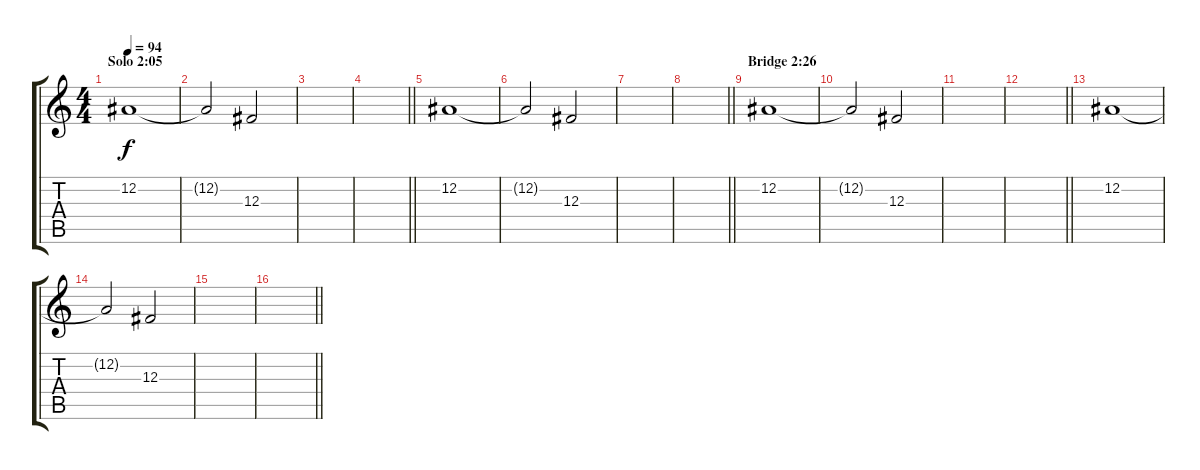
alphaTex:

\track "" {instrument lead3calliope}
\staff {score tabs}
\tuning (Eb4 Bb3 Gb3 Db3 Ab2 Eb2) {hide}
\ts (4 4)
\section ("" "Solo 2:05")
\tempo 94
\clef g2
\ks c
12.2.1{dy f} |
12.2{t}.2 12.3.2 |
|
\barLineRight lightlight
|
12.2.1 |
12.2{t}.2 12.3.2 |
|
\barLineRight lightlight
|
\section ("" "Bridge 2:26")
12.2.1 |
12.2{t}.2 12.3.2 |
|
\barLineRight lightlight
|
12.2.1 |
12.2{t}.2 12.3.2 |
|
\barLineRight lightlight
